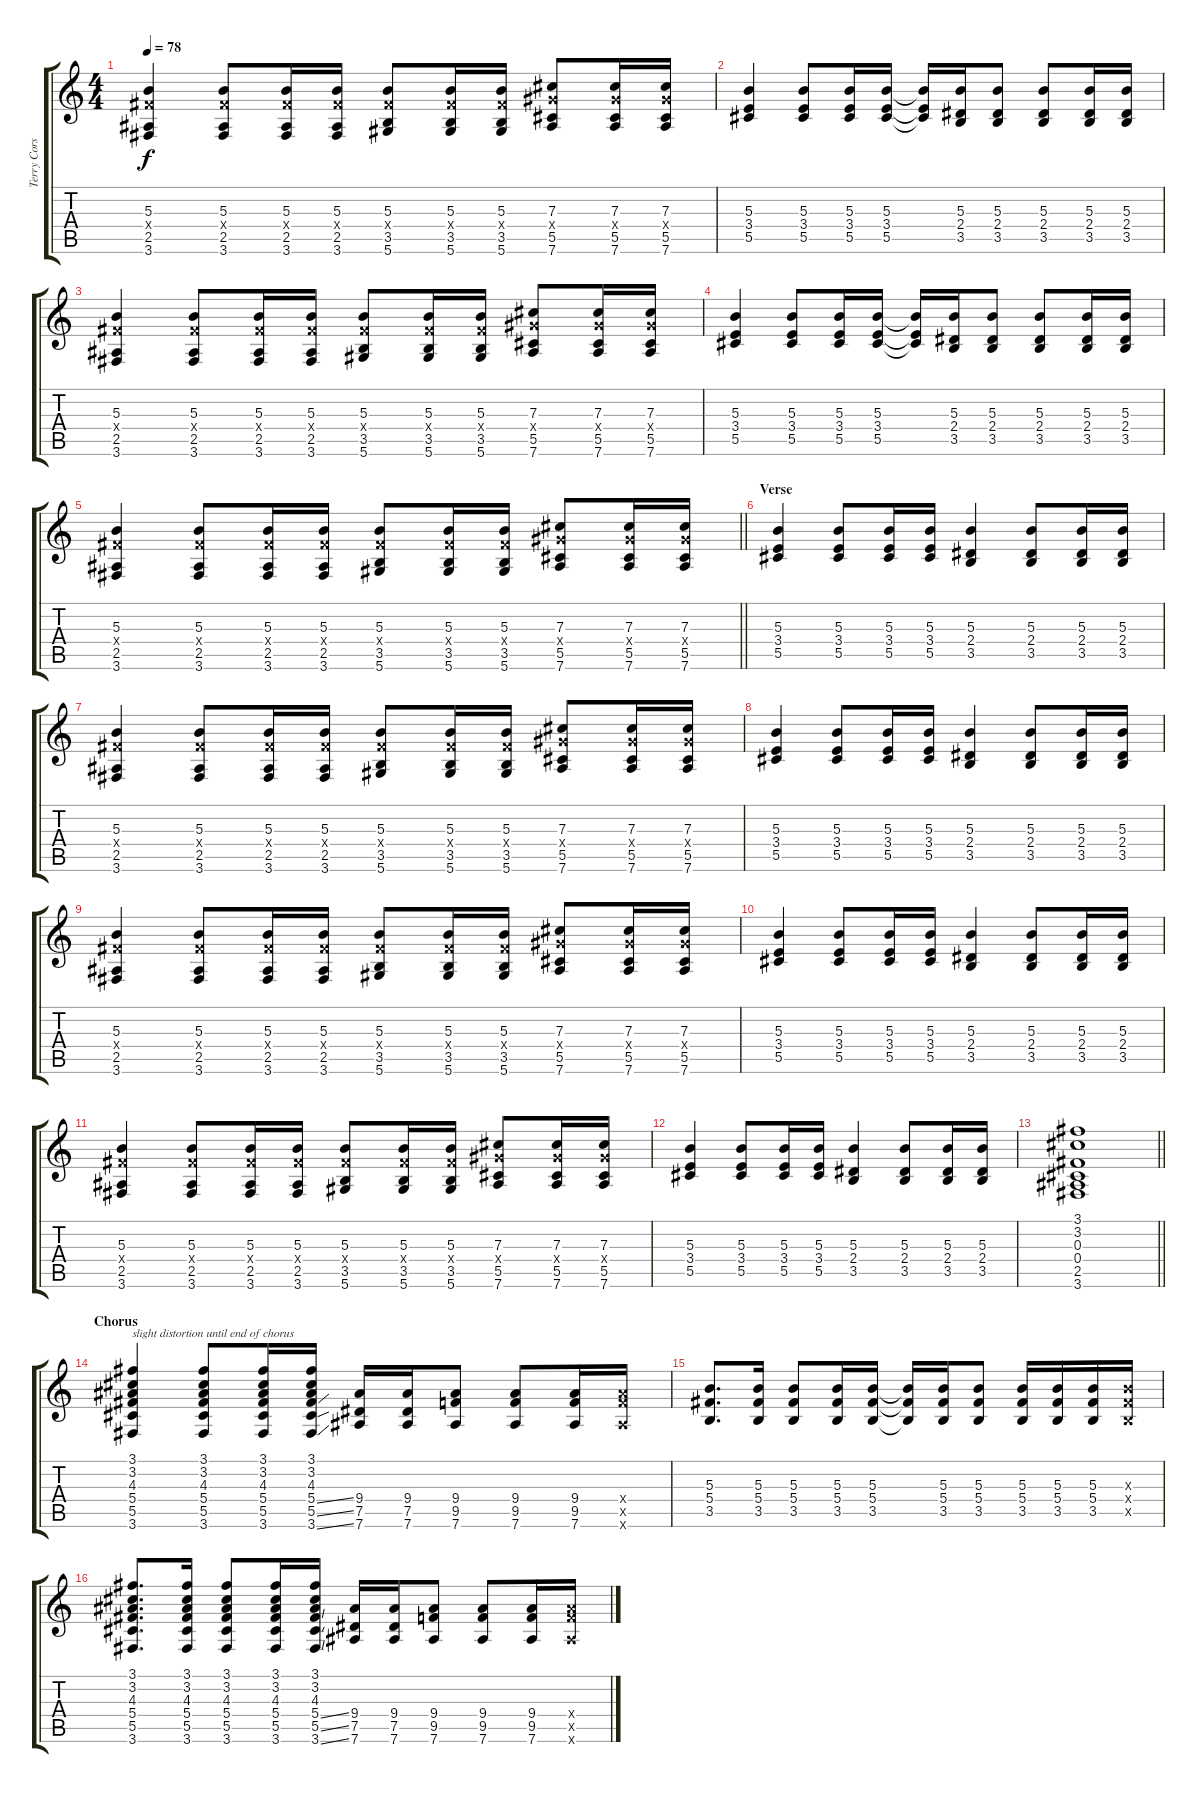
\track ("Terry Corso*Rythm*" "Terry Cors") {instrument electricguitarclean}
\staff {score tabs}
\tuning (Eb4 Bb3 Gb3 Db3 Ab2 Eb2) {hide}
\ts (4 4)
\tempo 78
\clef g2
\ks c
(5.3 5.4{x} 2.5 3.6).4{dy f} (5.3 5.4{x} 2.5 3.6).8 (5.3 5.4{x} 2.5 3.6).16 (5.3 5.4{x} 2.5 3.6).16 (5.3 5.4{x} 3.5 5.6).8 (5.3 5.4{x} 3.5 5.6).16 (5.3 5.4{x} 3.5 5.6).16 (7.3 7.4{x} 5.5 7.6).8 (7.3 7.4{x} 5.5 7.6).16 (7.3 7.4{x} 5.5 7.6).16 |
(5.3 3.4 5.5).4 (5.3 3.4 5.5).8 (5.3 3.4 5.5).16 (5.3 3.4 5.5).16 (5.3{t} 3.4{t} 5.5{t}).16 (5.3 2.4 3.5).16 (5.3 2.4 3.5).8 (5.3 2.4 3.5).8 (5.3 2.4 3.5).16 (5.3 2.4 3.5).16 |
(5.3 5.4{x} 2.5 3.6).4 (5.3 5.4{x} 2.5 3.6).8 (5.3 5.4{x} 2.5 3.6).16 (5.3 5.4{x} 2.5 3.6).16 (5.3 5.4{x} 3.5 5.6).8 (5.3 5.4{x} 3.5 5.6).16 (5.3 5.4{x} 3.5 5.6).16 (7.3 7.4{x} 5.5 7.6).8 (7.3 7.4{x} 5.5 7.6).16 (7.3 7.4{x} 5.5 7.6).16 |
(5.3 3.4 5.5).4 (5.3 3.4 5.5).8 (5.3 3.4 5.5).16 (5.3 3.4 5.5).16 (5.3{t} 3.4{t} 5.5{t}).16 (5.3 2.4 3.5).16 (5.3 2.4 3.5).8 (5.3 2.4 3.5).8 (5.3 2.4 3.5).16 (5.3 2.4 3.5).16 |
\barLineRight lightlight
(5.3 5.4{x} 2.5 3.6).4 (5.3 5.4{x} 2.5 3.6).8 (5.3 5.4{x} 2.5 3.6).16 (5.3 5.4{x} 2.5 3.6).16 (5.3 5.4{x} 3.5 5.6).8 (5.3 5.4{x} 3.5 5.6).16 (5.3 5.4{x} 3.5 5.6).16 (7.3 7.4{x} 5.5 7.6).8 (7.3 7.4{x} 5.5 7.6).16 (7.3 7.4{x} 5.5 7.6).16 |
\section ("" "Verse")
(5.3 3.4 5.5).4 (5.3 3.4 5.5).8 (5.3 3.4 5.5).16 (5.3 3.4 5.5).16 (5.3 2.4 3.5).4 (5.3 2.4 3.5).8 (5.3 2.4 3.5).16 (5.3 2.4 3.5).16 |
(5.3 5.4{x} 2.5 3.6).4 (5.3 5.4{x} 2.5 3.6).8 (5.3 5.4{x} 2.5 3.6).16 (5.3 5.4{x} 2.5 3.6).16 (5.3 5.4{x} 3.5 5.6).8 (5.3 5.4{x} 3.5 5.6).16 (5.3 5.4{x} 3.5 5.6).16 (7.3 7.4{x} 5.5 7.6).8 (7.3 7.4{x} 5.5 7.6).16 (7.3 7.4{x} 5.5 7.6).16 |
(5.3 3.4 5.5).4 (5.3 3.4 5.5).8 (5.3 3.4 5.5).16 (5.3 3.4 5.5).16 (5.3 2.4 3.5).4 (5.3 2.4 3.5).8 (5.3 2.4 3.5).16 (5.3 2.4 3.5).16 |
(5.3 5.4{x} 2.5 3.6).4 (5.3 5.4{x} 2.5 3.6).8 (5.3 5.4{x} 2.5 3.6).16 (5.3 5.4{x} 2.5 3.6).16 (5.3 5.4{x} 3.5 5.6).8 (5.3 5.4{x} 3.5 5.6).16 (5.3 5.4{x} 3.5 5.6).16 (7.3 7.4{x} 5.5 7.6).8 (7.3 7.4{x} 5.5 7.6).16 (7.3 7.4{x} 5.5 7.6).16 |
(5.3 3.4 5.5).4 (5.3 3.4 5.5).8 (5.3 3.4 5.5).16 (5.3 3.4 5.5).16 (5.3 2.4 3.5).4 (5.3 2.4 3.5).8 (5.3 2.4 3.5).16 (5.3 2.4 3.5).16 |
(5.3 5.4{x} 2.5 3.6).4 (5.3 5.4{x} 2.5 3.6).8 (5.3 5.4{x} 2.5 3.6).16 (5.3 5.4{x} 2.5 3.6).16 (5.3 5.4{x} 3.5 5.6).8 (5.3 5.4{x} 3.5 5.6).16 (5.3 5.4{x} 3.5 5.6).16 (7.3 7.4{x} 5.5 7.6).8 (7.3 7.4{x} 5.5 7.6).16 (7.3 7.4{x} 5.5 7.6).16 |
(5.3 3.4 5.5).4 (5.3 3.4 5.5).8 (5.3 3.4 5.5).16 (5.3 3.4 5.5).16 (5.3 2.4 3.5).4 (5.3 2.4 3.5).8 (5.3 2.4 3.5).16 (5.3 2.4 3.5).16 |
\barLineRight lightlight
(3.1 3.2 0.3 0.4 2.5 3.6).1 |
\section ("" "Chorus")
(3.1 3.2 4.3 5.4 5.5 3.6).4{txt "slight distortion until end of chorus"} (3.1 3.2 4.3 5.4 5.5 3.6).8 (3.1 3.2 4.3 5.4 5.5 3.6).16 (3.1 3.2 4.3 5.4{ss} 5.5{ss} 3.6{ss}).16 (9.4 7.5 7.6).16 (9.4 7.5 7.6).16 (9.4 9.5 7.6).8 (9.4 9.5 7.6).8 (9.4 9.5 7.6).16 (9.4{x} 9.5{x} 7.6{x}).16 |
(5.3 5.4 3.5).8{d} (5.3 5.4 3.5).16 (5.3 5.4 3.5).8 (5.3 5.4 3.5).16 (5.3 5.4 3.5).16 (5.3{t} 5.4{t} 3.5{t}).16 (5.3 5.4 3.5).16 (5.3 5.4 3.5).8 (5.3 5.4 3.5).16 (5.3 5.4 3.5).16 (5.3 5.4 3.5).16 (5.3{x} 5.4{x} 3.5{x}).16 |
(3.1 3.2 4.3 5.4 5.5 3.6).8{d} (3.1 3.2 4.3 5.4 5.5 3.6).16 (3.1 3.2 4.3 5.4 5.5 3.6).8 (3.1 3.2 4.3 5.4 5.5 3.6).16 (3.1 3.2 4.3 5.4{ss} 5.5{ss} 3.6{ss}).16 (9.4 7.5 7.6).16 (9.4 7.5 7.6).16 (9.4 9.5 7.6).8 (9.4 9.5 7.6).8 (9.4 9.5 7.6).16 (9.4{x} 9.5{x} 7.6{x}).16
